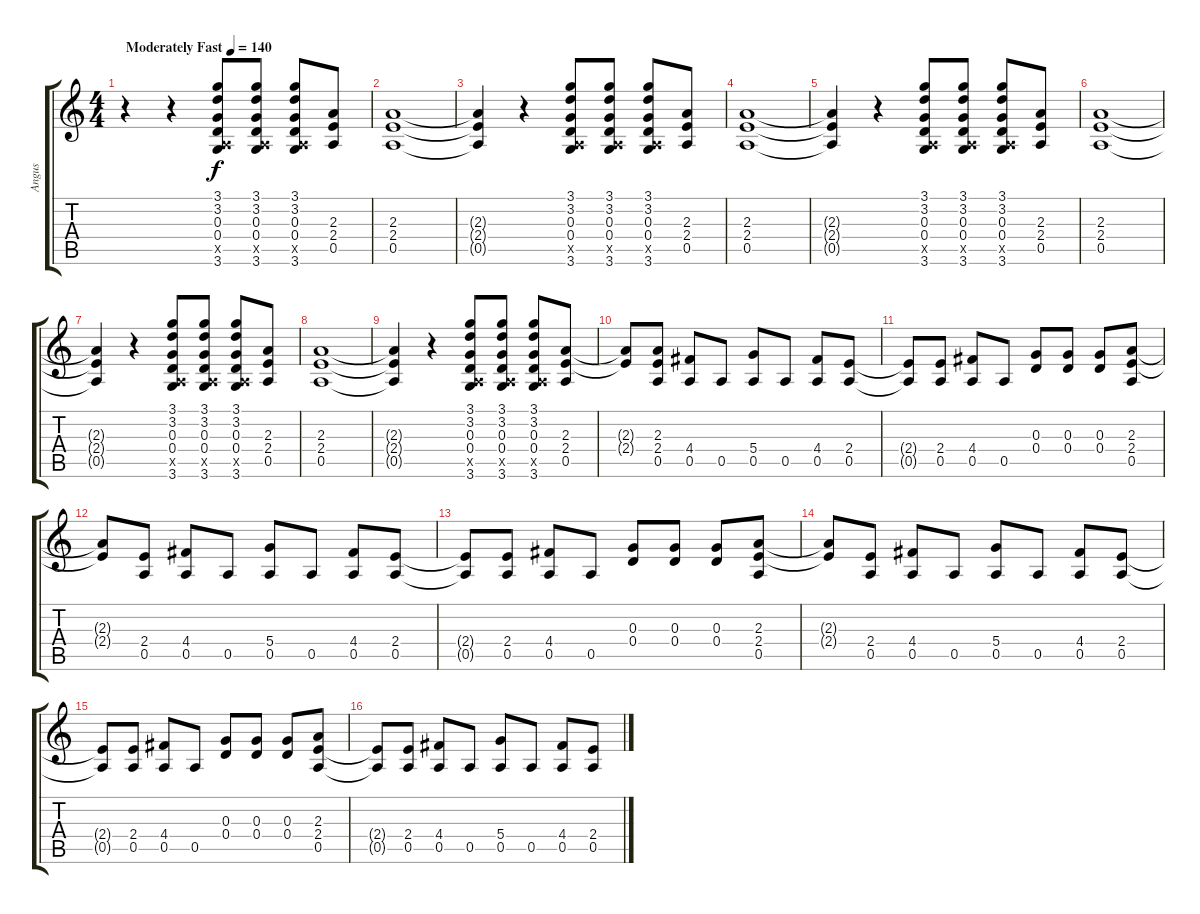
\track ("Angus" "Angus") {instrument overdrivenguitar}
\staff {score tabs}
\tuning (E4 B3 G3 D3 A2 E2) {hide}
\ts (4 4)
\tempo (140 "Moderately Fast")
\clef g2
\ks c
r.4{dy f instrument overdrivenguitar} r.4 (3.1 3.2 0.3 0.4 0.5{x} 3.6).8 (3.1 3.2 0.3 0.4 0.5{x} 3.6).8 (3.1 3.2 0.3 0.4 0.5{x} 3.6).8 (2.3 2.4 0.5).8 |
(2.3 2.4 0.5).1 |
(2.3{t} 2.4{t} 0.5{t}).4 r.4 (3.1 3.2 0.3 0.4 0.5{x} 3.6).8 (3.1 3.2 0.3 0.4 0.5{x} 3.6).8 (3.1 3.2 0.3 0.4 0.5{x} 3.6).8 (2.3 2.4 0.5).8 |
(2.3 2.4 0.5).1 |
(2.3{t} 2.4{t} 0.5{t}).4 r.4 (3.1 3.2 0.3 0.4 0.5{x} 3.6).8 (3.1 3.2 0.3 0.4 0.5{x} 3.6).8 (3.1 3.2 0.3 0.4 0.5{x} 3.6).8 (2.3 2.4 0.5).8 |
(2.3 2.4 0.5).1 |
(2.3{t} 2.4{t} 0.5{t}).4 r.4 (3.1 3.2 0.3 0.4 0.5{x} 3.6).8 (3.1 3.2 0.3 0.4 0.5{x} 3.6).8 (3.1 3.2 0.3 0.4 0.5{x} 3.6).8 (2.3 2.4 0.5).8 |
(2.3 2.4 0.5).1 |
(2.3{t} 2.4{t} 0.5{t}).4 r.4 (3.1 3.2 0.3 0.4 0.5{x} 3.6).8 (3.1 3.2 0.3 0.4 0.5{x} 3.6).8 (3.1 3.2 0.3 0.4 0.5{x} 3.6).8 (2.3 2.4 0.5).8 |
(2.3{t} 2.4{t}).8 (2.3 2.4 0.5).8 (4.4 0.5).8 0.5.8 (5.4 0.5).8 0.5.8 (4.4 0.5).8 (2.4 0.5).8 |
(2.4{t} 0.5{t}).8 (2.4 0.5).8 (4.4 0.5).8 0.5.8 (0.3 0.4).8 (0.3 0.4).8 (0.3 0.4).8 (2.3 2.4 0.5).8 |
(2.3{t} 2.4{t}).8 (2.4 0.5).8 (4.4 0.5).8 0.5.8 (5.4 0.5).8 0.5.8 (4.4 0.5).8 (2.4 0.5).8 |
(2.4{t} 0.5{t}).8 (2.4 0.5).8 (4.4 0.5).8 0.5.8 (0.3 0.4).8 (0.3 0.4).8 (0.3 0.4).8 (2.3 2.4 0.5).8 |
(2.3{t} 2.4{t}).8 (2.4 0.5).8 (4.4 0.5).8 0.5.8 (5.4 0.5).8 0.5.8 (4.4 0.5).8 (2.4 0.5).8 |
(2.4{t} 0.5{t}).8 (2.4 0.5).8 (4.4 0.5).8 0.5.8 (0.3 0.4).8 (0.3 0.4).8 (0.3 0.4).8 (2.3 2.4 0.5).8 |
(2.4{t} 0.5{t}).8 (2.4 0.5).8 (4.4 0.5).8 0.5.8 (5.4 0.5).8 0.5.8 (4.4 0.5).8 (2.4 0.5).8
